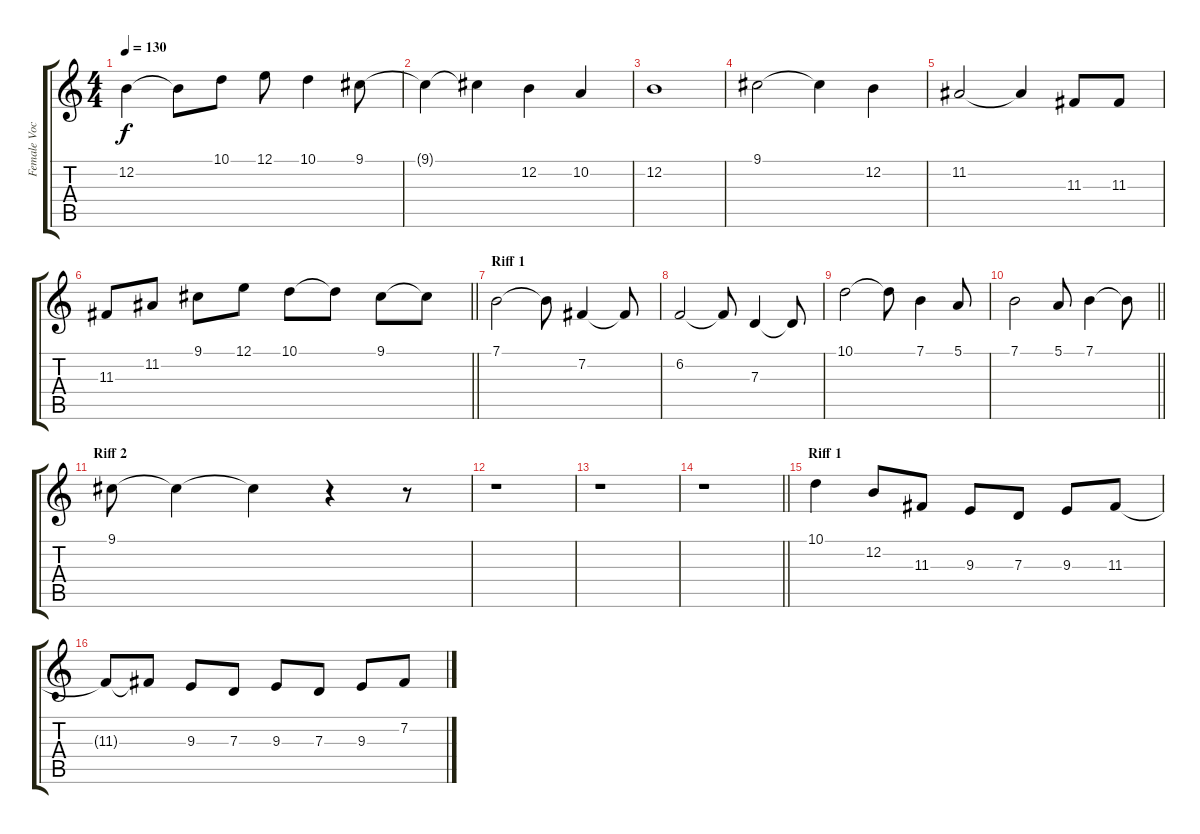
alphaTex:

\track ("Female Vocals" "Female Voc") {instrument lead6voice}
\staff {score tabs}
\tuning (E4 B3 G3 D3 A2 E2) {hide}
\ts (4 4)
\tempo 130
\clef g2
\ks c
12.2{t}.4{dy f} 12.2{t}.8 10.1.8 12.1.8 10.1.4 9.1.8 |
9.1{t}.4 9.1{t}.4 12.2.4 10.2.4 |
12.2.1 |
9.1.2 9.1{t}.4 12.2.4 |
11.2.2 11.2{t}.4 11.3.8 11.3.8 |
\barLineRight lightlight
11.3.8 11.2.8 9.1.8 12.1.8 10.1.8 10.1{t}.8 9.1.8 9.1{t}.8 |
\section ("" "Riff 1")
7.1.2 7.1{t}.8 7.2.4 7.2{t}.8 |
6.2.2 6.2{t}.8 7.3.4 7.3{t}.8 |
10.1.2 10.1{t}.8 7.1.4 5.1.8 |
\barLineRight lightlight
7.1.2 5.1.8 7.1.4 7.1{t}.8 |
\section ("" "Riff 2")
9.1.8 9.1{t}.4 9.1{t}.4 r.4 r.8 |
r.1 |
r.1 |
\barLineRight lightlight
r.1 |
\section ("" "Riff 1")
10.1.4 12.2.8 11.3.8 9.3.8 7.3.8 9.3.8 11.3.8 |
11.3{t}.8 11.3{t}.8 9.3.8 7.3.8 9.3.8 7.3.8 9.3.8 7.2.8
